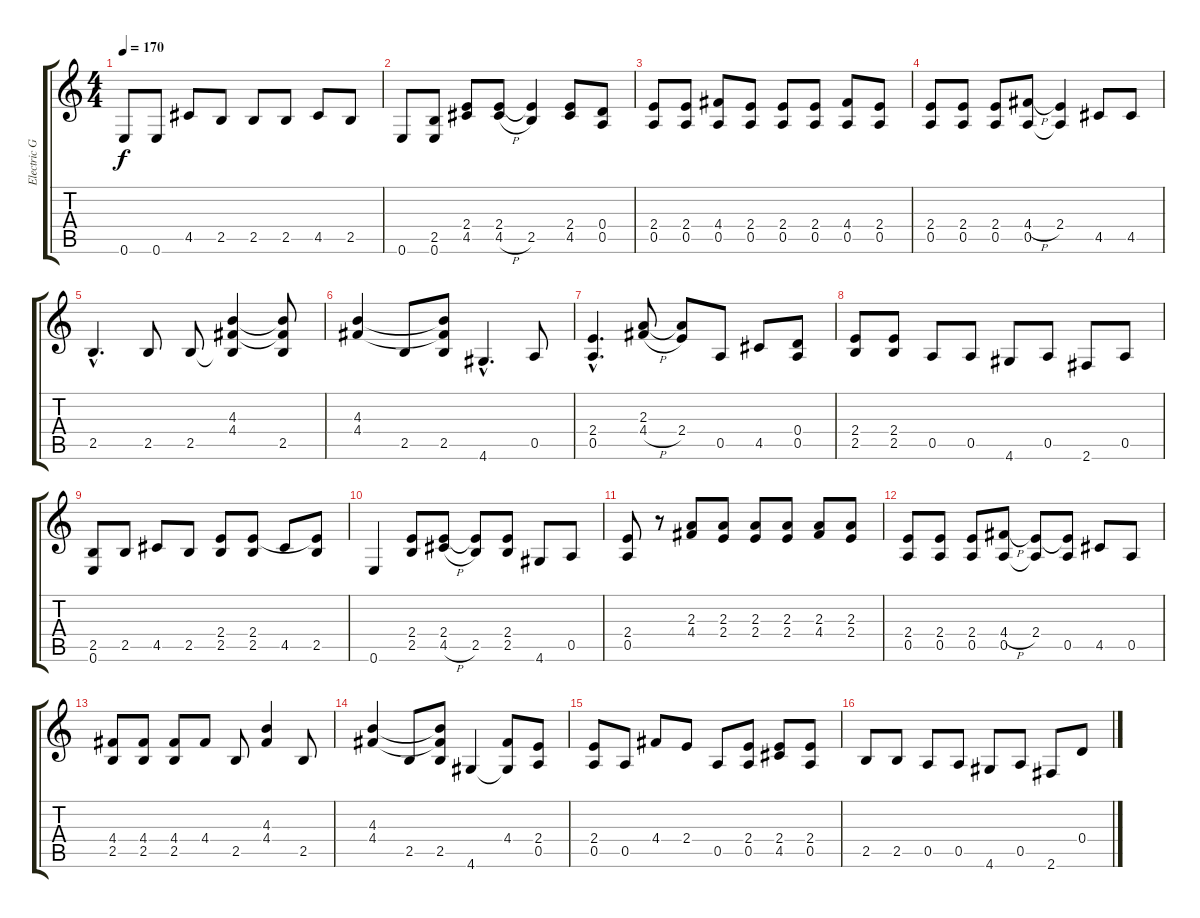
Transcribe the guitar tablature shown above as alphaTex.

\track ("Electric Guitar 1" "Electric G") {instrument electricguitarclean}
\staff {score tabs}
\tuning (E4 B3 G3 D3 A2 E2) {hide}
\ts (4 4)
\tempo 170
\clef g2
\ks c
0.6.8{dy f} 0.6.8 4.5.8 2.5.8 2.5.8 2.5.8 4.5.8 2.5.8 |
0.6.8 (2.5 0.6).8 (2.4 4.5).8 (2.4 4.5{h}).8 (2.4{t} 2.5).4 (2.4 4.5).8 (0.4 0.5).8 |
(2.4 0.5).8 (2.4 0.5).8 (4.4 0.5).8 (2.4 0.5).8 (2.4 0.5).8 (2.4 0.5).8 (4.4 0.5).8 (2.4 0.5).8 |
(2.4 0.5).8 (2.4 0.5).8 (2.4 0.5).8 (4.4{h} 0.5).8 (2.4 0.5{t}).4 4.5.8 4.5.8 |
2.5{hac}.4{d} 2.5.8 2.5.8 (4.3 4.4 2.5{t}).4 (4.3{t} 4.4{t} 2.5).8 |
(4.3 4.4).4 2.5.8 (4.3{t} 4.4{t} 2.5).8 4.6{hac}.4{d} 0.5.8 |
(2.4{hac} 0.5{hac}).4{d} (2.3 4.4{h}).8 (2.3{t} 2.4).8 0.5.8 4.5.8 (0.4 0.5).8 |
(2.4 2.5).8 (2.4 2.5).8 0.5.8 0.5.8 4.6.8 0.5.8 2.6.8 0.5.8 |
(2.5 0.6).8 2.5.8 4.5.8 2.5.8 (2.4 2.5).8 (2.4 2.5).8 4.5.8 (2.4{t} 2.5).8 |
0.6.4 (2.4 2.5).8 (2.4 4.5{h}).8 (2.4{t} 2.5).8 (2.4 2.5).8 4.6.8 0.5.8 |
(2.4 0.5).8 r.8 (2.3 4.4).8 (2.3 2.4).8 (2.3 2.4).8 (2.3 2.4).8 (2.3 4.4).8 (2.3 2.4).8 |
(2.4 0.5).8 (2.4 0.5).8 (2.4 0.5).8 (4.4{h} 0.5).8 (2.4 0.5{t}).8 (2.4{t} 0.5).8 4.5.8 0.5.8 |
(4.4 2.5).8 (4.4 2.5).8 (4.4 2.5).8 4.4.8 2.5.8 (4.3 4.4).4 2.5.8 |
(4.3 4.4).4 2.5.8 (4.3{t} 4.4{t} 2.5).8 4.6.4 (4.4 4.6{t}).8 (2.4 0.5).8 |
(2.4 0.5).8 0.5.8 4.4.8 2.4.8 0.5.8 (2.4 0.5).8 (2.4 4.5).8 (2.4 0.5).8 |
2.5.8 2.5.8 0.5.8 0.5.8 4.6.8 0.5.8 2.6.8 0.4.8
